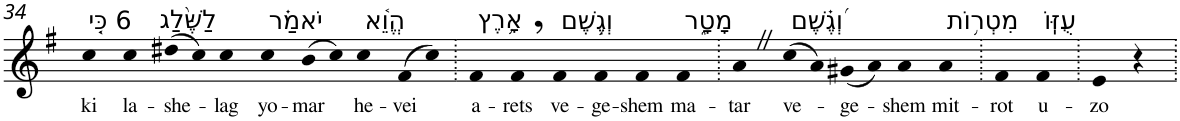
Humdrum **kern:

**kern	**text
*part1	*part1
*staff1	*staff1
*I"Piano	*
*I'Pno	*
!!LO:PB:g=z
*clefG2	*
*k[f#]	*
*G:	*
=34	=34
!LO:TX:a:t=6 כִּ֤י	!
!	!LO:LY:b
4cc	ki
!LO:TX:a:t=לַשֶּׁ֨לַג	!
!	!LO:LY:b
4cc	la-
!	!LO:LY:b
(8dd#X	-she-
8cc)	.
!	!LO:LY:b
4cc	-lag
!LO:TX:a:t=יֹאמַ֗ר	!
!	!LO:LY:b
4cc	yo-
!	!LO:LY:b
(8b	-mar
8cc)	.
!LO:TX:a:t=הֱוֵ֫א	!
!	!LO:LY:b
4cc	he-
!	!LO:LY:b
(8f#	-vei
8cc)	.
=35.	=35.
!LO:TX:a:t=אָ֥רֶץ	!
!	!LO:LY:b
4f#	a-
!	!LO:LY:b
4f#,	-rets
!LO:TX:a:t=וְגֶ֥שֶׁם	!
!	!LO:LY:b
4f#	ve-
!	!LO:LY:b
4f#	-ge-
!	!LO:LY:b
4f#	-shem
!LO:TX:a:t=מָטָ֑ר	!
!	!LO:LY:b
4f#	ma-
=36.	=36.
!	!LO:LY:b
4aZ	-tar
!LO:TX:a:t=וְ֝גֶ֗שֶׁם	!
!	!LO:LY:b
(8cc	ve-
8a)	.
!	!LO:LY:b
(8g#X	-ge-
8a)	.
!	!LO:LY:b
4a	-shem
!LO:TX:a:t=מִטְר֥וֹת	!
!	!LO:LY:b
4a	mit-
=37.	=37.
!	!LO:LY:b
4f#	-rot
!LO:TX:a:t=עֻזּֽוֹ	!
!	!LO:LY:b
4f#	u-
=38.	=38.
!	!LO:LY:b
4e	-zo
4r	.
=.	=.
*-	*-
